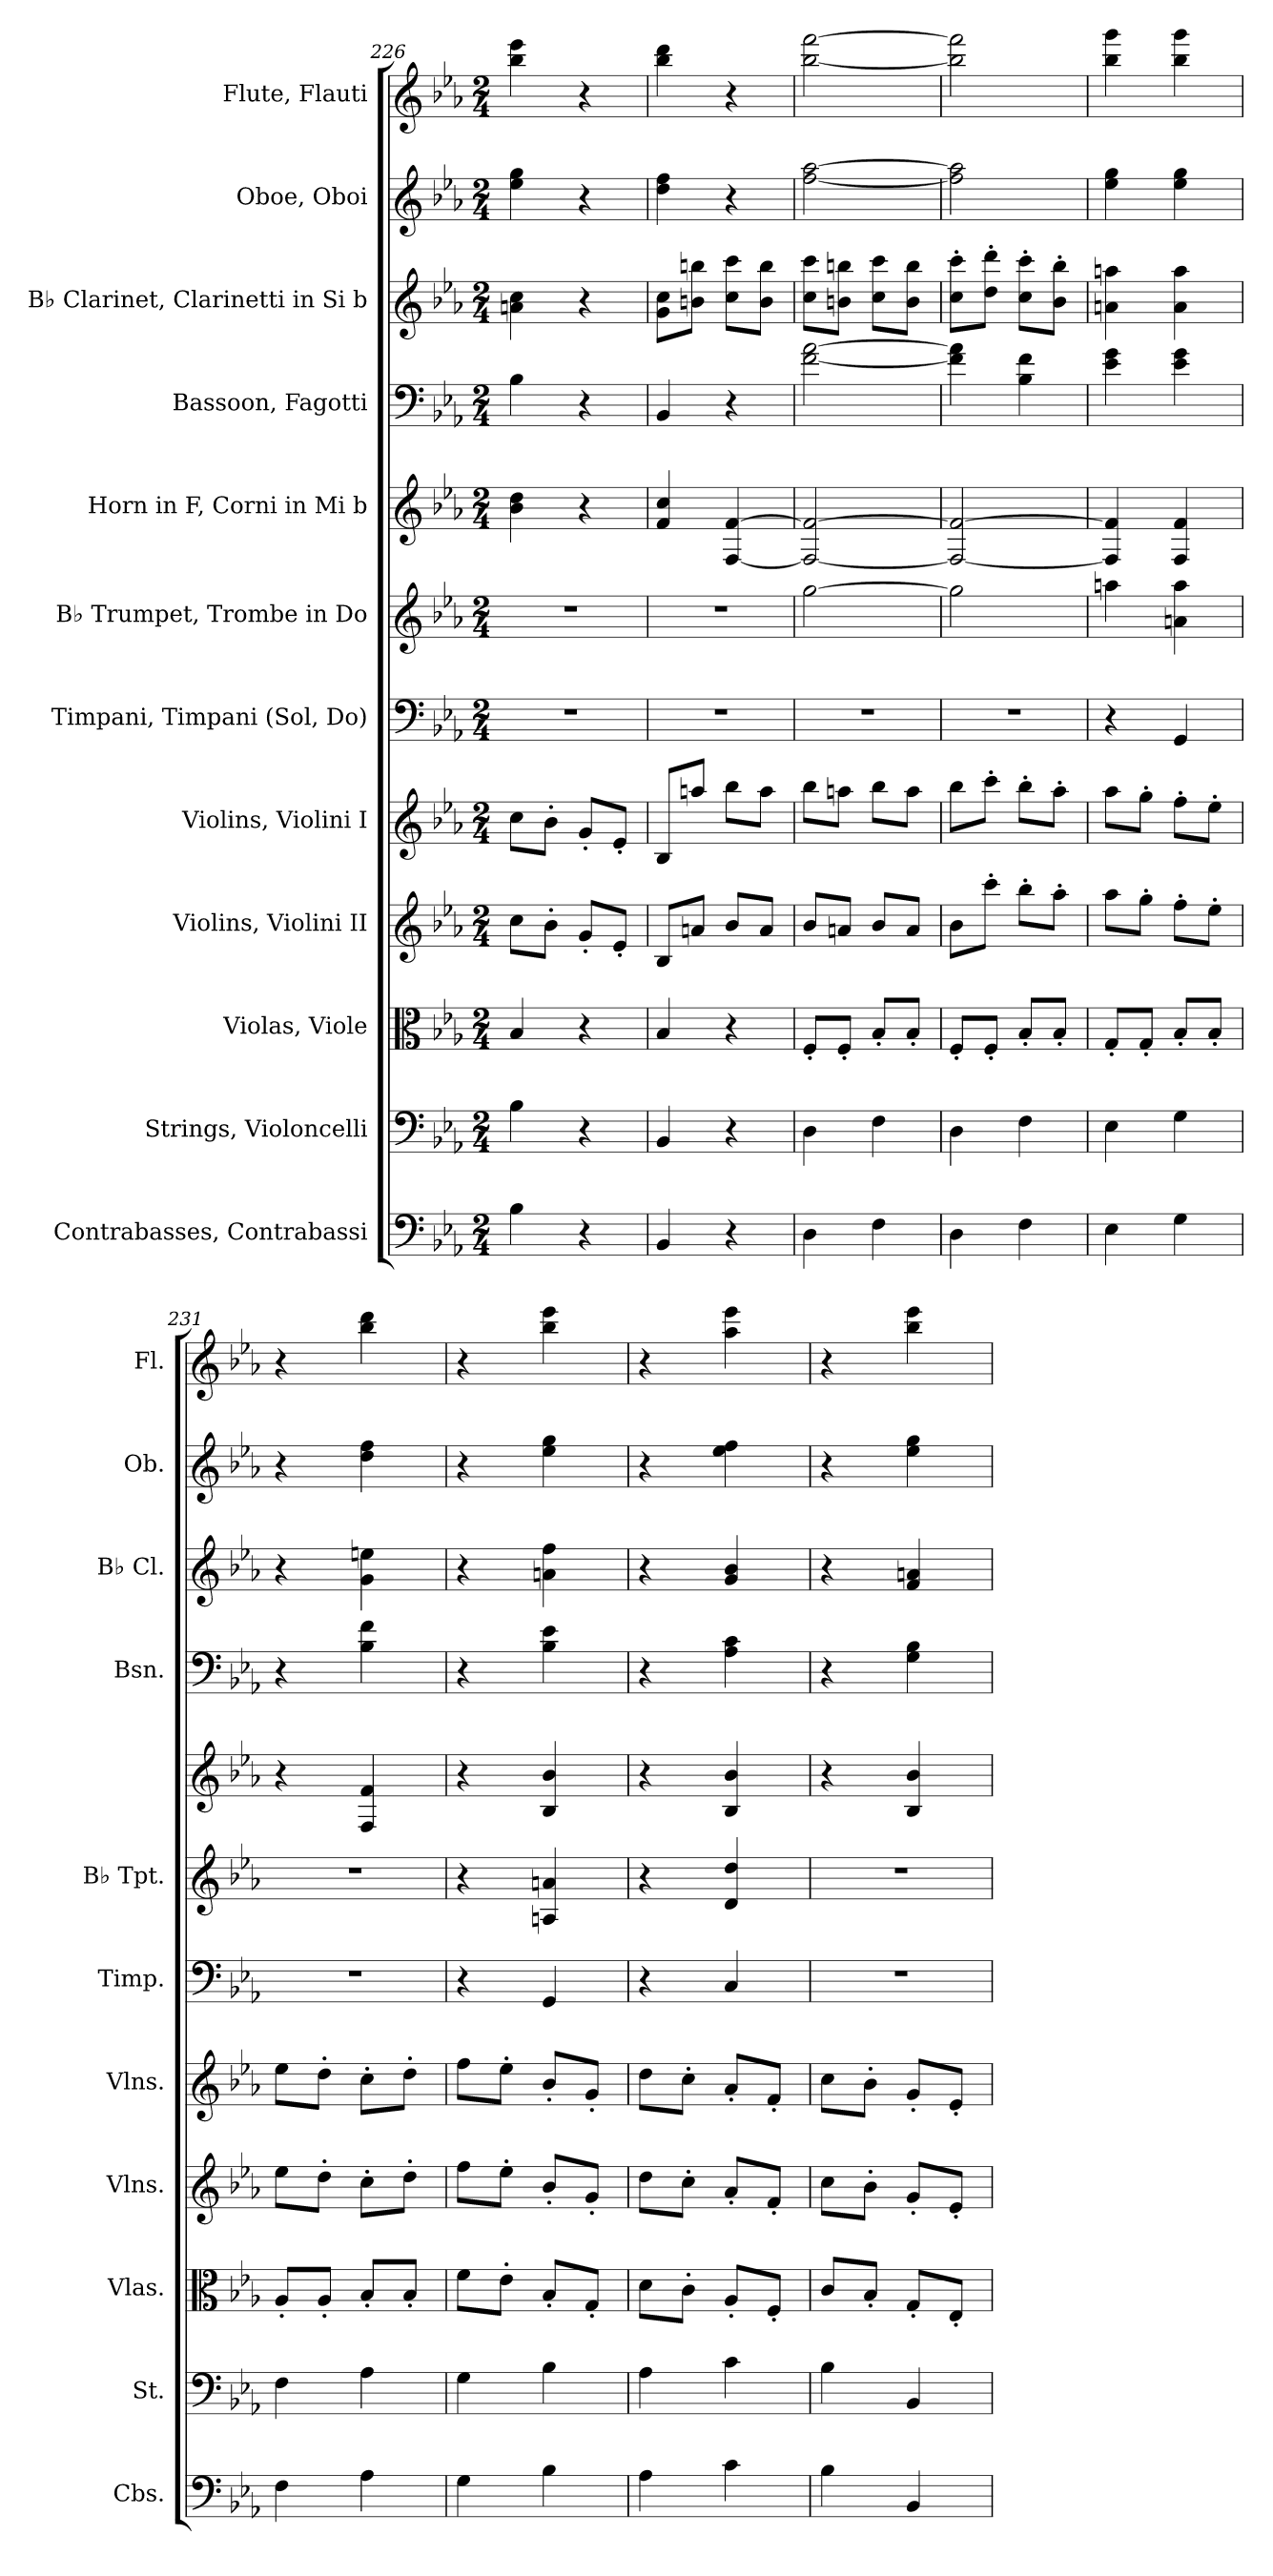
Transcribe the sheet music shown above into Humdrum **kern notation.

**kern	**kern	**kern	**kern	**kern	**kern	**kern	**kern	**kern	**kern	**kern	**kern
*part12	*part11	*part10	*part9	*part8	*part7	*part6	*part5	*part4	*part3	*part2	*part1
*staff12	*staff11	*staff10	*staff9	*staff8	*staff7	*staff6	*staff5	*staff4	*staff3	*staff2	*staff1
*I"Contrabasses, Contrabassi	*I"Strings, Violoncelli	*I"Violas, Viole	*I"Violins, Violini II	*I"Violins, Violini I	*I"Timpani, Timpani (Sol, Do)	*I"B♭ Trumpet, Trombe in Do	*I"Horn in F, Corni in Mi b	*I"Bassoon, Fagotti	*I"B♭ Clarinet, Clarinetti in Si b	*I"Oboe, Oboi	*I"Flute, Flauti
*I'Cbs.	*I'St.	*I'Vlas.	*I'Vlns.	*I'Vlns.	*I'Timp.	*I'B♭ Tpt.	*	*I'Bsn.	*I'B♭ Cl.	*I'Ob.	*I'Fl.
!!LO:PB:g=z
*clefF4	*clefF4	*clefC3	*clefG2	*clefG2	*clefF4	*clefG2	*clefG2	*clefF4	*clefG2	*clefG2	*clefG2
*ITrd7c12	*	*	*	*	*	*ITrd1c2	*ITrd4c7	*	*ITrd1c2	*	*
*k[b-e-a-]	*k[b-e-a-]	*k[b-e-a-]	*k[b-e-a-]	*k[b-e-a-]	*k[b-e-a-]	*k[b-e-a-d-g-]	*k[b-e-a-d-]	*k[b-e-a-]	*k[b-e-a-d-g-]	*k[b-e-a-]	*k[b-e-a-]
*M2/4	*M2/4	*M2/4	*M2/4	*M2/4	*M2/4	*M2/4	*M2/4	*M2/4	*M2/4	*M2/4	*M2/4
=226	=226	=226	=226	=226	=226	=226	=226	=226	=226	=226	=226
4BB-\	4B-\	4B-/	8cc\L	8cc\L	2r	2r	4e-\ 4g\	4B-\	4gn\ 4b-\	4ee-\ 4gg\	4bb-\ 4eee-\
.	.	.	8b-'\J	8b-'\J	.	.	.	.	.	.	.
4r	4r	4r	8g'/L	8g'/L	.	.	4r	4r	4r	4r	4r
.	.	.	8e-'/J	8e-'/J	.	.	.	.	.	.	.
=227	=227	=227	=227	=227	=227	=227	=227	=227	=227	=227	=227
4BBB-/	4BB-/	4B-/	8B-/L	8B-/L	2r	2r	4B-/ 4f/	4BB-/	8f\ 8b-\L	4dd\ 4ff\	4bb-\ 4ddd\
.	.	.	8an/J	8aan/J	.	.	.	.	8an\ 8aan\J	.	.
4r	4r	4r	8b-/L	8bb-\L	.	.	[4BB-/ [4B-/	4r	8b-\ 8bb-\L	4r	4r
.	.	.	8a/J	8aa\J	.	.	.	.	8a\ 8aa\J	.	.
=228	=228	=228	=228	=228	=228	=228	=228	=228	=228	=228	=228
4DD\	4D\	8F'/L	8b-/L	8bb-\L	2r	[2ff\	2BB-/_ 2B-/_	[2f\ [2a-\	8b-\ 8bb-\L	[2ff\ [2aa-\	[2bb-\ [2fff\
.	.	8F'/J	8an/J	8aan\J	.	.	.	.	8an\ 8aan\J	.	.
4FF\	4F\	8B-'/L	8b-/L	8bb-\L	.	.	.	.	8b-\ 8bb-\L	.	.
.	.	8B-'/J	8a/J	8aa\J	.	.	.	.	8a\ 8aa\J	.	.
=229	=229	=229	=229	=229	=229	=229	=229	=229	=229	=229	=229
4DD\	4D\	8F'/L	8b-\L	8bb-\L	2r	2ff\]	2BB-/_ 2B-/_	4f\] 4a-\]	8b-\' 8bb-\'L	2ff\] 2aa-\]	2bb-\] 2fff\]
.	.	8F'/J	8ccc'\J	8ccc'\J	.	.	.	.	8cc\' 8ccc\'J	.	.
4FF\	4F\	8B-'/L	8bb-'\L	8bb-'\L	.	.	.	4B-\ 4f\	8b-\' 8bb-\'L	.	.
.	.	8B-'/J	8aa-'\J	8aa-'\J	.	.	.	.	8a-\' 8aa-\'J	.	.
=230	=230	=230	=230	=230	=230	=230	=230	=230	=230	=230	=230
4EE-\	4E-\	8G'/L	8aa-\L	8aa-\L	4r	4ggn\	4BB-/] 4B-/]	4e-\ 4g\	4gn\ 4ggn\	4ee-\ 4gg\	4bb-\ 4ggg\
.	.	8G'/J	8gg'\J	8gg'\J	.	.	.	.	.	.	.
4GG\	4G\	8B-'/L	8ff'\L	8ff'\L	4GG/	4gn\ 4gg\	4BB-/ 4B-/	4e-\ 4g\	4g\ 4gg\	4ee-\ 4gg\	4bb-\ 4ggg\
.	.	8B-'/J	8ee-'\J	8ee-'\J	.	.	.	.	.	.	.
=231	=231	=231	=231	=231	=231	=231	=231	=231	=231	=231	=231
4FF\	4F\	8A-'/L	8ee-\L	8ee-\L	2r	2r	4r	4r	4r	4r	4r
.	.	8A-'/J	8dd'\J	8dd'\J	.	.	.	.	.	.	.
4AA-\	4A-\	8B-'/L	8cc'\L	8cc'\L	.	.	4BB-/ 4B-/	4B-\ 4f\	4f\ 4ddn\	4dd\ 4ff\	4bb-\ 4ddd\
.	.	8B-'/J	8dd'\J	8dd'\J	.	.	.	.	.	.	.
=232	=232	=232	=232	=232	=232	=232	=232	=232	=232	=232	=232
4GG\	4G\	8f\L	8ff\L	8ff\L	4r	4r	4r	4r	4r	4r	4r
.	.	8e-'\J	8ee-'\J	8ee-'\J	.	.	.	.	.	.	.
4BB-\	4B-\	8B-'/L	8b-'/L	8b-'/L	4GG/	4Gn/ 4gn/	4E-/ 4e-/	4B-\ 4e-\	4gn\ 4ee-\	4ee-\ 4gg\	4bb-\ 4eee-\
.	.	8G'/J	8g'/J	8g'/J	.	.	.	.	.	.	.
!!LO:PB:g=z
=233	=233	=233	=233	=233	=233	=233	=233	=233	=233	=233	=233
4AA-\	4A-\	8d\L	8dd\L	8dd\L	4r	4r	4r	4r	4r	4r	4r
.	.	8c'\J	8cc'\J	8cc'\J	.	.	.	.	.	.	.
4C\	4c\	8A-'/L	8a-'/L	8a-'/L	4C/	4c/ 4cc/	4E-/ 4e-/	4A-\ 4c\	4f/ 4a-/	4ee-\ 4ff\	4aa-\ 4eee-\
.	.	8F'/J	8f'/J	8f'/J	.	.	.	.	.	.	.
=234	=234	=234	=234	=234	=234	=234	=234	=234	=234	=234	=234
4BB-\	4B-\	8c/L	8cc\L	8cc\L	2r	2r	4r	4r	4r	4r	4r
.	.	8B-'/J	8b-'\J	8b-'\J	.	.	.	.	.	.	.
4BBB-/	4BB-/	8G'/L	8g'/L	8g'/L	.	.	4E-/ 4e-/	4G\ 4B-\	4e-/ 4gn/	4ee-\ 4gg\	4bb-\ 4eee-\
.	.	8E-'/J	8e-'/J	8e-'/J	.	.	.	.	.	.	.
=	=	=	=	=	=	=	=	=	=	=	=
*-	*-	*-	*-	*-	*-	*-	*-	*-	*-	*-	*-
